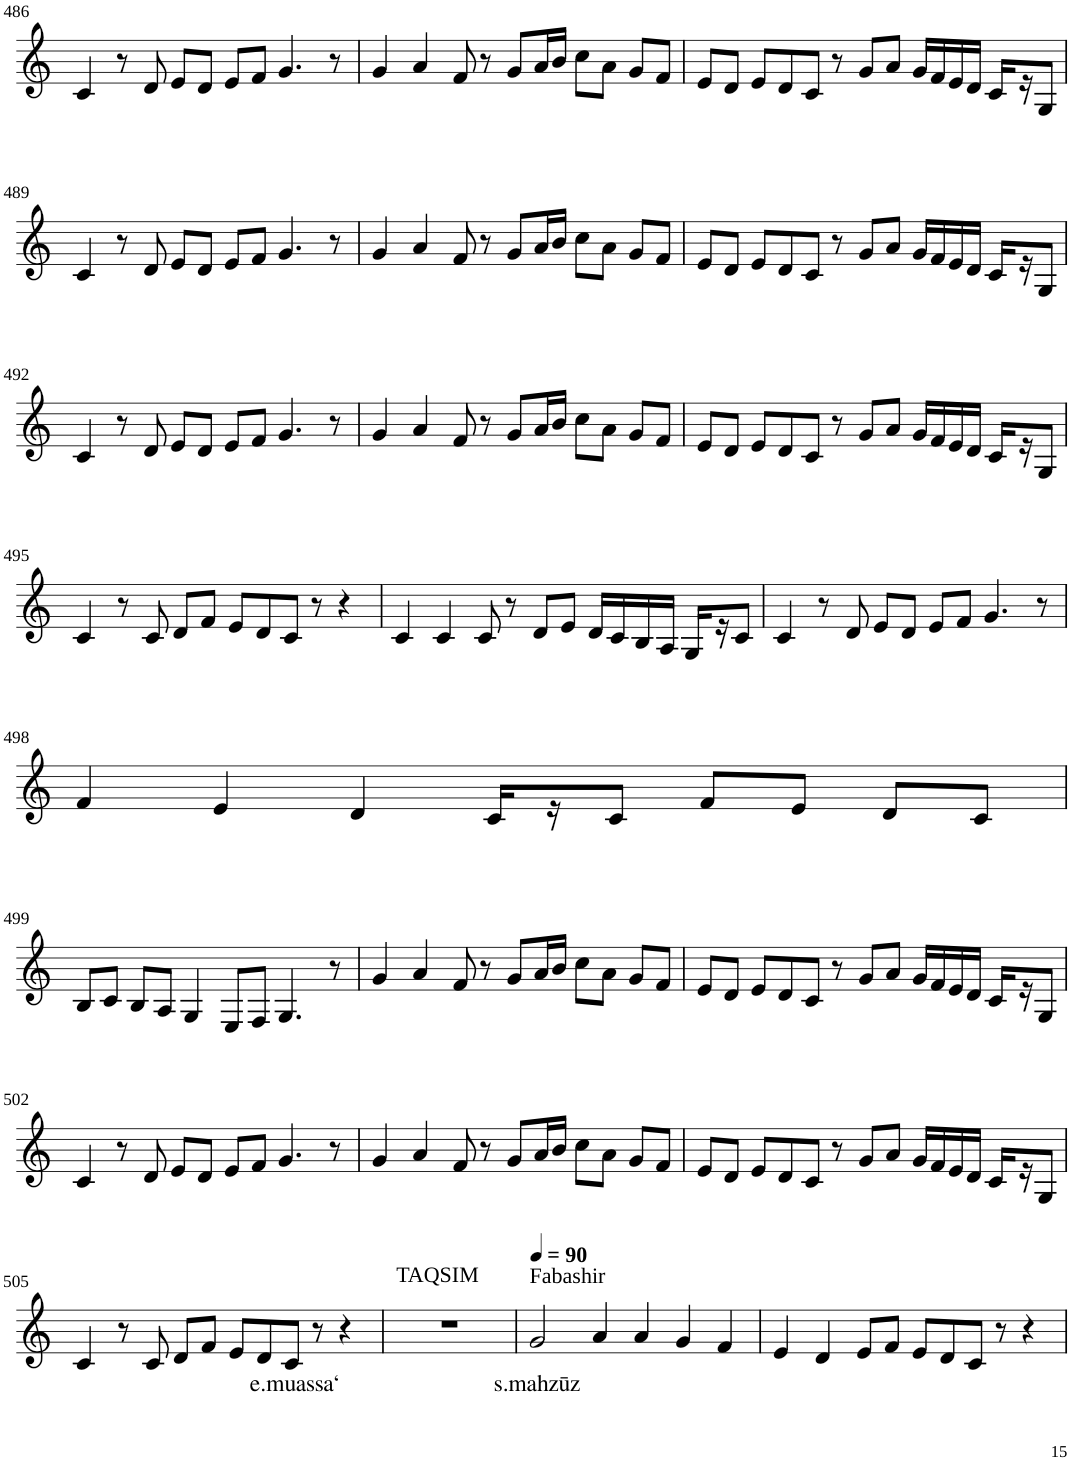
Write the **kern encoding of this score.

**kern	**text
*part1	*part1
*staff1	*staff1
*I"Violin	*
!!LO:PB:g=z
*clefG2	*
*k[]	*
*M6/4	*
=486	=486
4c/	.
8r	.
8d/	.
8e/L	.
8d/J	.
8e/L	.
8f/J	.
4.g/	.
8r	.
=487	=487
4g/	.
4a/	.
8f/	.
8r	.
8g/L	.
16a/L	.
16b/JJ	.
8cc\L	.
8a\J	.
8g/L	.
8f/J	.
=488	=488
8e/L	.
8d/J	.
8e/L	.
8d/	.
8c/J	.
8r	.
8g/L	.
8a/J	.
16g/LL	.
16f/	.
16e/	.
16d/JJ	.
16c/LL	.
16r	.
8G/J	.
!!LO:LB:g=z
=489	=489
4c/	.
8r	.
8d/	.
8e/L	.
8d/J	.
8e/L	.
8f/J	.
4.g/	.
8r	.
=490	=490
4g/	.
4a/	.
8f/	.
8r	.
8g/L	.
16a/L	.
16b/JJ	.
8cc\L	.
8a\J	.
8g/L	.
8f/J	.
=491	=491
8e/L	.
8d/J	.
8e/L	.
8d/	.
8c/J	.
8r	.
8g/L	.
8a/J	.
16g/LL	.
16f/	.
16e/	.
16d/JJ	.
16c/LL	.
16r	.
8G/J	.
!!LO:LB:g=z
=492	=492
4c/	.
8r	.
8d/	.
8e/L	.
8d/J	.
8e/L	.
8f/J	.
4.g/	.
8r	.
=493	=493
4g/	.
4a/	.
8f/	.
8r	.
8g/L	.
16a/L	.
16b/JJ	.
8cc\L	.
8a\J	.
8g/L	.
8f/J	.
=494	=494
8e/L	.
8d/J	.
8e/L	.
8d/	.
8c/J	.
8r	.
8g/L	.
8a/J	.
16g/LL	.
16f/	.
16e/	.
16d/JJ	.
16c/LL	.
16r	.
8G/J	.
!!LO:LB:g=z
=495	=495
4c/	.
8r	.
8c/	.
8d/L	.
8f/J	.
8e/L	.
8d/	.
8c/J	.
8r	.
4r	.
=496	=496
4c/	.
4c/	.
8c/	.
8r	.
8d/L	.
8e/J	.
16d/LL	.
16c/	.
16B/	.
16A/JJ	.
16G/LL	.
16r	.
8c/J	.
=497	=497
4c/	.
8r	.
8d/	.
8e/L	.
8d/J	.
8e/L	.
8f/J	.
4.g/	.
8r	.
!!LO:LB:g=z
=498	=498
4f/	.
4e/	.
4d/	.
16c/LL	.
16r	.
8c/J	.
8f/L	.
8e/J	.
8d/L	.
8c/J	.
!!LO:LB:g=z
=499	=499
8B/L	.
8c/J	.
8B/L	.
8A/J	.
4G/	.
8E/L	.
8F/J	.
4.G/	.
8r	.
=500	=500
4g/	.
4a/	.
8f/	.
8r	.
8g/L	.
16a/L	.
16b/JJ	.
8cc\L	.
8a\J	.
8g/L	.
8f/J	.
=501	=501
8e/L	.
8d/J	.
8e/L	.
8d/	.
8c/J	.
8r	.
8g/L	.
8a/J	.
16g/LL	.
16f/	.
16e/	.
16d/JJ	.
16c/LL	.
16r	.
8G/J	.
!!LO:LB:g=z
=502	=502
4c/	.
8r	.
8d/	.
8e/L	.
8d/J	.
8e/L	.
8f/J	.
4.g/	.
8r	.
=503	=503
4g/	.
4a/	.
8f/	.
8r	.
8g/L	.
16a/L	.
16b/JJ	.
8cc\L	.
8a\J	.
8g/L	.
8f/J	.
=504	=504
8e/L	.
8d/J	.
8e/L	.
8d/	.
8c/J	.
8r	.
8g/L	.
8a/J	.
16g/LL	.
16f/	.
16e/	.
16d/JJ	.
16c/LL	.
16r	.
8G/J	.
!!LO:LB:g=z
=505	=505
4c/	.
8r	.
8c/	.
8d/L	.
8f/J	.
8e/L	.
8d/	.
!	!LO:LY:b
8c/J	e.muassa‘
8r	.
4r	.
=506	=506
!LO:TX:a:t=TAQSIM	!
1.r	.
=507	=507
*MM90	*
!LO:TX:a:t=Fabashir	!
!	!LO:LY:b
2g/	s.mahzūz
4a/	.
4a/	.
4g/	.
4f/	.
=508	=508
4e/	.
4d/	.
8e/L	.
8f/J	.
8e/L	.
8d/	.
8c/J	.
8r	.
4r	.
=	=
*-	*-
